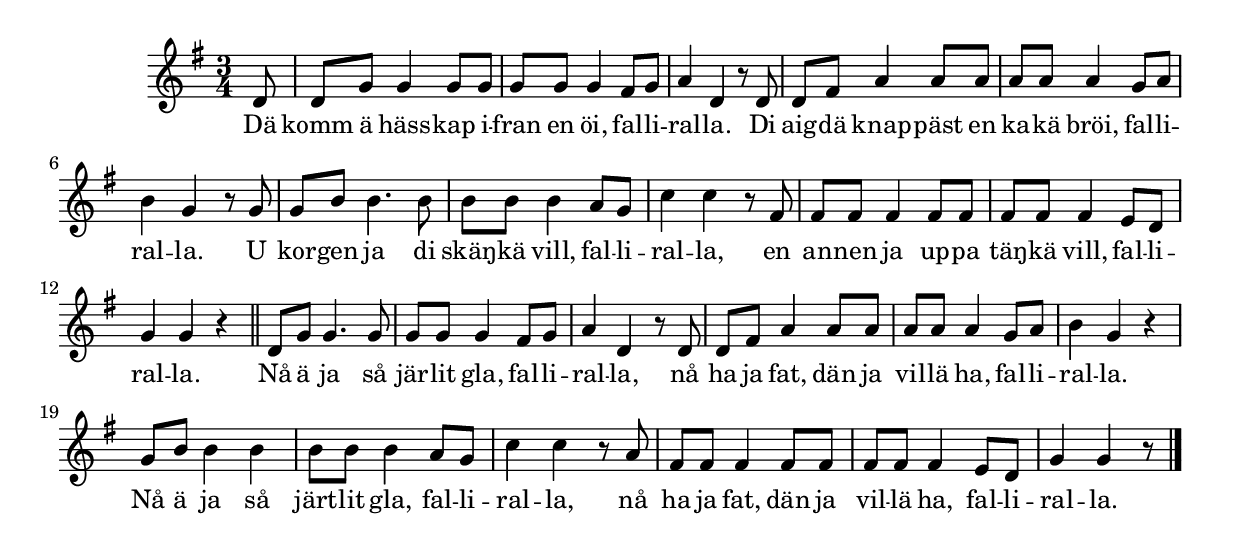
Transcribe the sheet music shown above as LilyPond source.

{
\time 3/4
\key g \major
\partial 8

 d'8  | 
 d' g' g'4 g'8 g'  | 
 g' g' g'4 fis'8 g'  | 
 a'4 d' r8 d'  | 
 d' fis' a'4 a'8 a'  | 
 a' a' a'4 g'8 a'  | 
 b'4 g' r8 g'  | 
 g' b' b'4. b'8  | 
 b' b' b'4 a'8 g'  | 
 c''4 c'' r8 fis'  | 
 fis' fis' fis'4 fis'8 fis'  | 
 fis' fis' fis'4 e'8 d'  | 
 g'4 g' r \bar "||" |
 d'8 g' g'4. g'8  | 
 g' g' g'4 fis'8 g'  | 
 a'4 d' r8 d'  | 
 d' fis' a'4 a'8 a'  | 
 a' a' a'4 g'8 a'  | 
 b'4 g' r  | 
 g'8 b' b'4 b'  | 
 b'8 b' b'4 a'8 g'  | 
 c''4 c'' r8 a'  | 
 fis' fis' fis'4 fis'8 fis'  | 
 fis' fis' fis'4 e'8 d'  | 
 g'4 g' r8 \bar "|."
 }
 \addlyrics {
     Dä komm ä häss -- kap i -- fran en öi, fal -- li -- ral -- la. Di
     aig -- dä knap -- päst en ka -- kä bröi, fal -- li -- ral -- la. U
     kor -- gen ja di skäŋ -- kä vill, fal -- li -- ral -- la, en an -- nen ja up -- pa
     täŋ -- kä vill, fal -- li -- ral -- la. Nå ä ja så jär -- lit gla, fal -- li -- 
     ral -- la, nå ha ja fat, dän ja vil -- lä ha, fal -- li -- ral -- la.
     Nå ä ja så järt -- lit gla, fal -- li -- ral -- la, nå
     ha ja fat, dän ja vil -- lä ha, fal -- li -- ral -- la.
}
